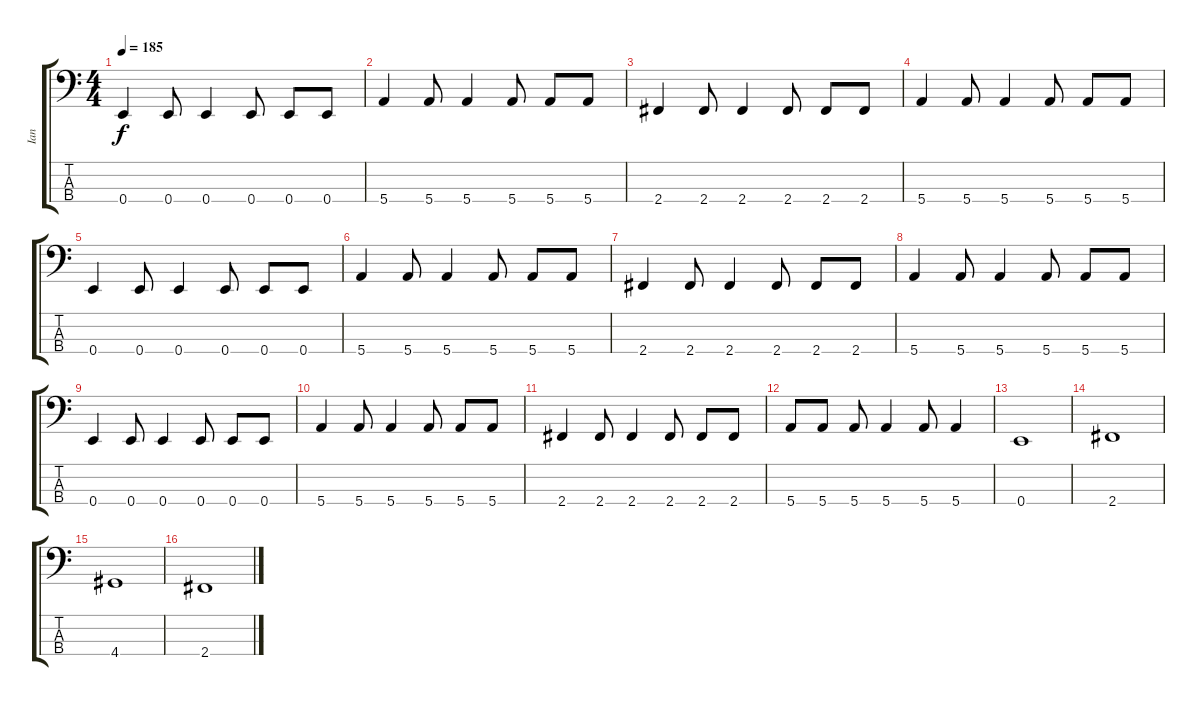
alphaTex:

\track ("Ian" "Ian") {instrument electricbasspick}
\staff {score tabs}
\tuning (G2 D2 A1 E1) {hide}
\ts (4 4)
\tempo 185
\clef f4
\ks c
0.4.4{dy f} 0.4.8 0.4.4 0.4.8 0.4.8 0.4.8 |
5.4.4 5.4.8 5.4.4 5.4.8 5.4.8 5.4.8 |
2.4.4 2.4.8 2.4.4 2.4.8 2.4.8 2.4.8 |
5.4.4 5.4.8 5.4.4 5.4.8 5.4.8 5.4.8 |
0.4.4 0.4.8 0.4.4 0.4.8 0.4.8 0.4.8 |
5.4.4 5.4.8 5.4.4 5.4.8 5.4.8 5.4.8 |
2.4.4 2.4.8 2.4.4 2.4.8 2.4.8 2.4.8 |
5.4.4 5.4.8 5.4.4 5.4.8 5.4.8 5.4.8 |
0.4.4 0.4.8 0.4.4 0.4.8 0.4.8 0.4.8 |
5.4.4 5.4.8 5.4.4 5.4.8 5.4.8 5.4.8 |
2.4.4 2.4.8 2.4.4 2.4.8 2.4.8 2.4.8 |
5.4.8 5.4.8 5.4.8 5.4.4 5.4.8 5.4.4 |
0.4.1 |
2.4.1 |
4.4.1 |
2.4.1
